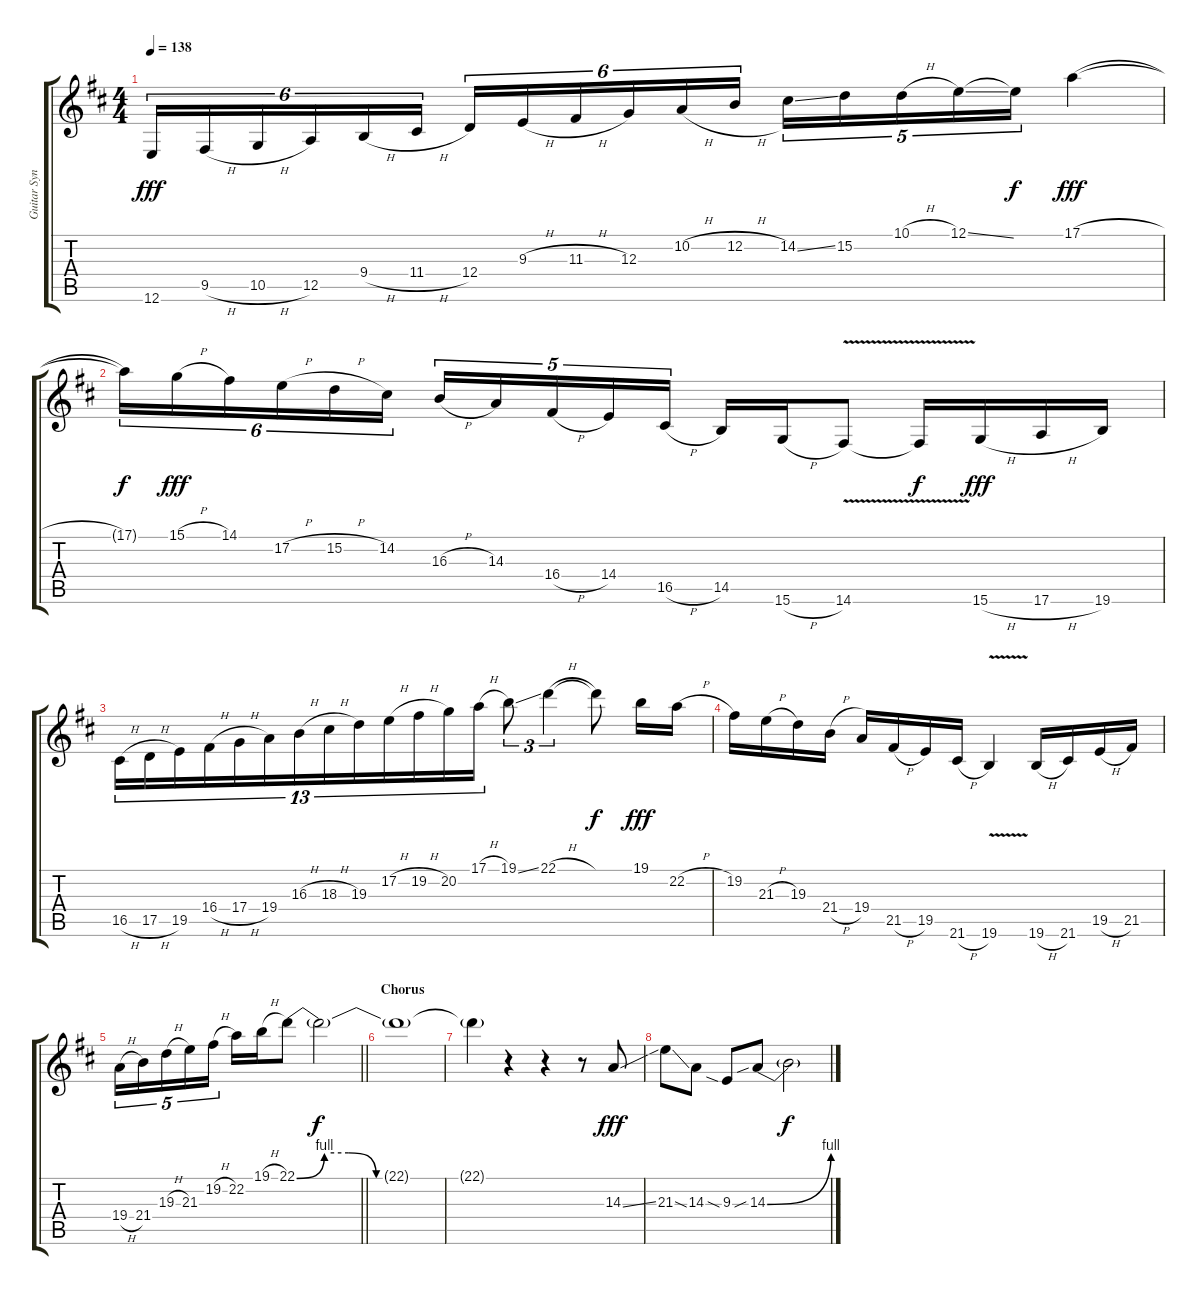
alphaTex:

\track ("Guitar Synth" "Guitar Syn") {instrument lead5charang}
\staff {score tabs}
\tuning (E4 B3 G3 D3 A2 E2) {hide}
\ts (4 4)
\tempo 138
\clef g2
\ks d
12.6.16{tu (6 4) dy fff} 9.5{h}.16{tu (6 4)} 10.5{h}.16{tu (6 4)} 12.5.16{tu (6 4)} 9.4{h}.16{tu (6 4)} 11.4{h}.16{tu (6 4)} 12.4.16{tu (6 4)} 9.3{h}.16{tu (6 4)} 11.3{h}.16{tu (6 4)} 12.3.16{tu (6 4)} 10.2{h}.16{tu (6 4)} 12.2{h}.16{tu (6 4)} 14.2{ss}.16{tu (5 4)} 15.2.16{tu (5 4)} 10.1{h}.16{tu (5 4)} 12.1{ss}.16{tu (5 4)} 12.1{t}.16{tu (5 4) dy f} 17.1{h}.4{dy fff} |
17.1{t}.16{tu (6 4) dy f} 15.1{h}.16{tu (6 4) dy fff} 14.1.16{tu (6 4)} 17.2{h}.16{tu (6 4)} 15.2{h}.16{tu (6 4)} 14.2.16{tu (6 4)} 16.3{h}.16{tu (5 4)} 14.3.16{tu (5 4)} 16.4{h}.16{tu (5 4)} 14.4.16{tu (5 4)} 16.5{h}.16{tu (5 4)} 14.5.16 15.6{h}.16 14.6{v}.8 14.6{t}.16{dy f} 15.6{h}.16{dy fff} 17.6{h}.16 19.6.16 |
16.5{h}.16{tu (13 8)} 17.5{h}.16{tu (13 8)} 19.5.16{tu (13 8)} 16.4{h}.16{tu (13 8)} 17.4{h}.16{tu (13 8)} 19.4.16{tu (13 8)} 16.3{h}.16{tu (13 8)} 18.3{h}.16{tu (13 8)} 19.3.16{tu (13 8)} 17.2{h}.16{tu (13 8)} 19.2{h}.16{tu (13 8)} 20.2.16{tu (13 8)} 17.1{h}.16{tu (13 8)} 19.1{ss}.8{tu (3 2)} 22.1{h}.4{tu (3 2)} 22.1{t}.8{dy f} 19.1.16{dy fff} 22.2{h}.16 |
19.2.16 21.3{h}.16 19.3.16 21.4{h}.16 19.4.16 21.5{h}.16 19.5.16 21.6{h}.16 19.6{v}.4 19.6{h}.16 21.6.16 19.5{h}.16 21.5.16 |
\barLineRight lightlight
19.4{h}.16{tu (5 4)} 21.4.16{tu (5 4)} 19.3{h}.16{tu (5 4)} 21.3.16{tu (5 4)} 19.2{h}.16{tu (5 4)} 22.2.16 19.1{h}.16 22.1{be (custom 0 0 8 4 15 4 23 0 60 0)}.8 22.1{t}.2{dy f} |
\section ("" "Chorus")
22.1{t}.1 |
22.1{t}.4 r.4 r.4 r.8 14.3{ss}.8{dy fff} |
21.3{ss}.8 14.3.8 9.3{sia}.8 14.3{be (bend 0 0 60 4) sib}.8 14.3{t}.2{dy f}
